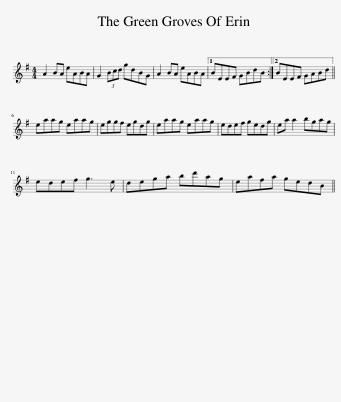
X:1
L:1/8
M:4/4
I:linebreak $
K:G
V:1 treble
V:1
 A2 BA eABA | G2 (3Bcd gdBG | A2 BA eABA |1 BEEF GBdB :|2 BEEF GABd ||$ %5
 eaag eaag | eggf egdg | eaag eaag | edef gedg | ea a2 bgag |$ %10
 edef g3 e | dega bd'ag | eafa gedB || %13
